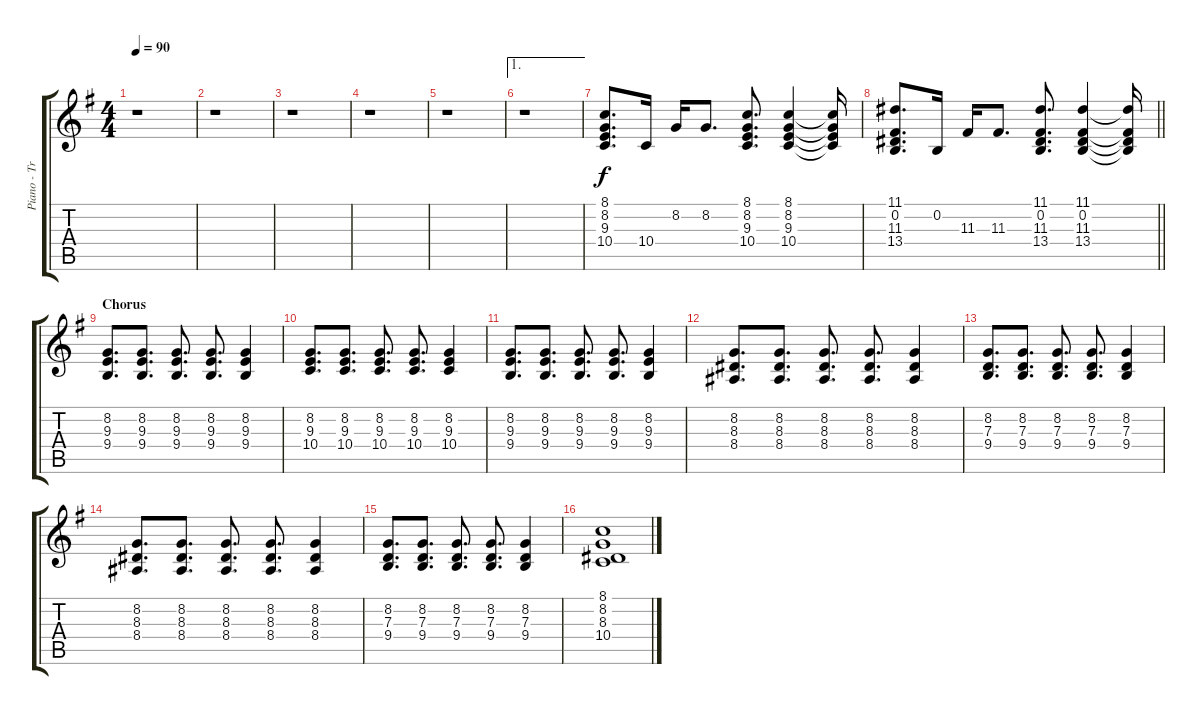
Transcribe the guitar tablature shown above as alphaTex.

\track ("Piano - Treble (Amy Lee)" "Piano - Tr") {instrument acousticgrandpiano}
\staff {score tabs}
\tuning (E4 B3 G3 D3 A2 E2) {hide}
\ts (4 4)
\tempo 90
\clef g2
\ks g
r.1{dy f} |
r.1 |
r.1 |
r.1 |
r.1 |
\ae 1
r.1 |
(8.1 8.2 9.3 10.4).8{d} 10.4.16 8.2.16 8.2.8{d} (8.1 8.2 9.3 10.4).8{d} (8.1 8.2 9.3 10.4).4 (8.1{t} 8.2{t} 9.3{t} 10.4{t}).16 |
\barLineRight lightlight
(11.1 0.2 11.3 13.4).8{d} 0.2.16 11.3.16 11.3.8{d} (11.1 0.2 11.3 13.4).8{d} (11.1 0.2 11.3 13.4).4 (11.1{t} 0.2{t} 11.3{t} 13.4{t}).16 |
\section ("" "Chorus")
(8.2 9.3 9.4).8{d} (8.2 9.3 9.4).8{d} (8.2 9.3 9.4).8{d} (8.2 9.3 9.4).8{d} (8.2 9.3 9.4).4 |
(8.2 9.3 10.4).8{d} (8.2 9.3 10.4).8{d} (8.2 9.3 10.4).8{d} (8.2 9.3 10.4).8{d} (8.2 9.3 10.4).4 |
(8.2 9.3 9.4).8{d} (8.2 9.3 9.4).8{d} (8.2 9.3 9.4).8{d} (8.2 9.3 9.4).8{d} (8.2 9.3 9.4).4 |
(8.2 8.3 8.4).8{d} (8.2 8.3 8.4).8{d} (8.2 8.3 8.4).8{d} (8.2 8.3 8.4).8{d} (8.2 8.3 8.4).4 |
(8.2 7.3 9.4).8{d} (8.2 7.3 9.4).8{d} (8.2 7.3 9.4).8{d} (8.2 7.3 9.4).8{d} (8.2 7.3 9.4).4 |
(8.2 8.3 8.4).8{d} (8.2 8.3 8.4).8{d} (8.2 8.3 8.4).8{d} (8.2 8.3 8.4).8{d} (8.2 8.3 8.4).4 |
(8.2 7.3 9.4).8{d} (8.2 7.3 9.4).8{d} (8.2 7.3 9.4).8{d} (8.2 7.3 9.4).8{d} (8.2 7.3 9.4).4 |
(8.1 8.2 8.3 10.4).1
